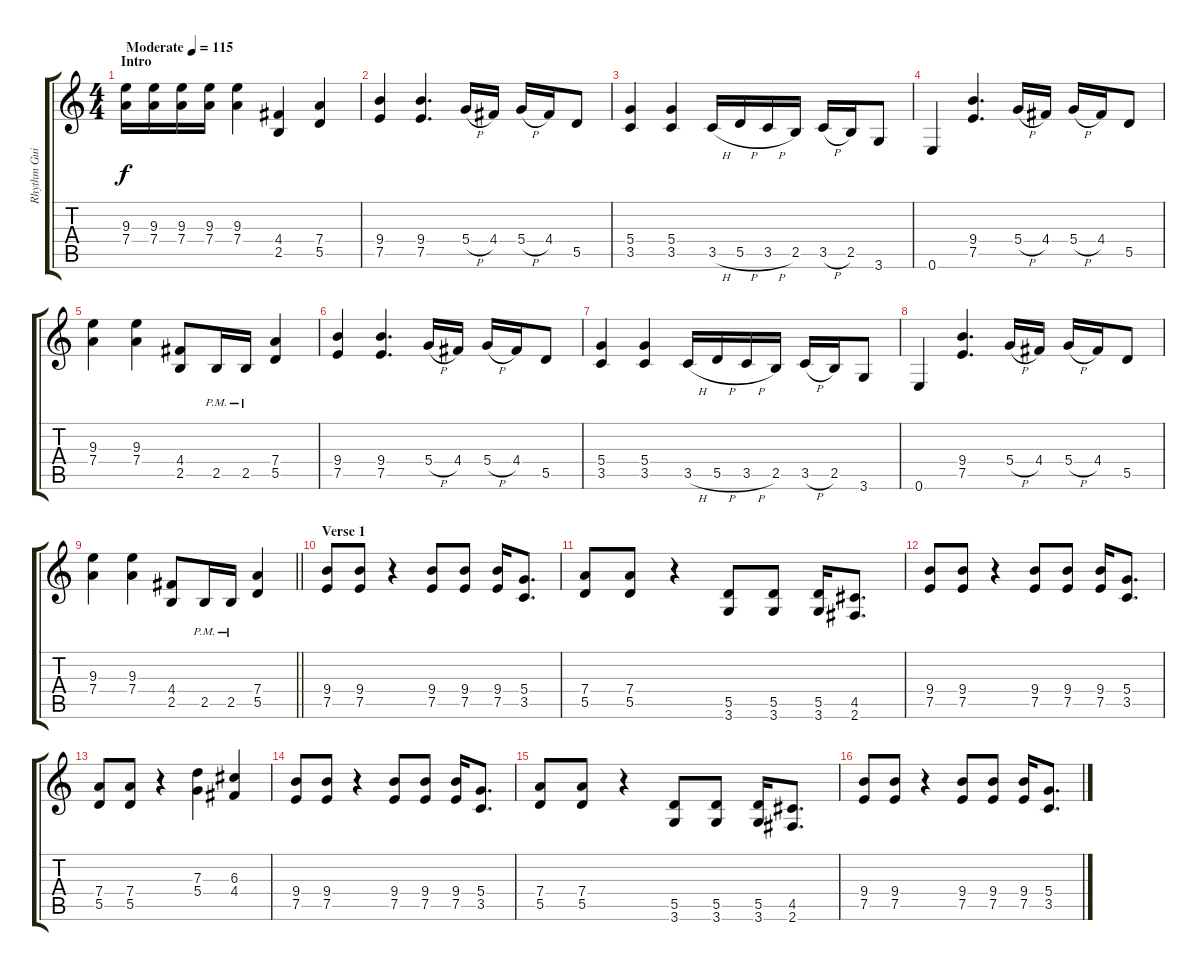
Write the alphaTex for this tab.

\track ("Rhythm Guitar" "Rhythm Gui") {instrument distortionguitar}
\staff {score tabs}
\tuning (E4 B3 G3 D3 A2 E2) {hide}
\ts (4 4)
\section ("" "Intro")
\tempo (115 "Moderate")
\clef g2
\ks c
(9.3 7.4).16{dy f instrument distortionguitar} (9.3 7.4).16 (9.3 7.4).16 (9.3 7.4).16 (9.3 7.4).4 (4.4 2.5).4 (7.4 5.5).4 |
(9.4 7.5).4 (9.4 7.5).4{d} 5.4{h}.16 4.4.16 5.4{h}.16 4.4.16 5.5.8 |
(5.4 3.5).4 (5.4 3.5).4 3.5{h}.16 5.5{h}.16 3.5{h}.16 2.5.16 3.5{h}.16 2.5.16 3.6.8 |
0.6.4 (9.4 7.5).4{d} 5.4{h}.16 4.4.16 5.4{h}.16 4.4.16 5.5.8 |
(9.3 7.4).4 (9.3 7.4).4 (4.4 2.5).8 2.5{pm}.16 2.5{pm}.16 (7.4 5.5).4 |
(9.4 7.5).4 (9.4 7.5).4{d} 5.4{h}.16 4.4.16 5.4{h}.16 4.4.16 5.5.8 |
(5.4 3.5).4 (5.4 3.5).4 3.5{h}.16 5.5{h}.16 3.5{h}.16 2.5.16 3.5{h}.16 2.5.16 3.6.8 |
0.6.4 (9.4 7.5).4{d} 5.4{h}.16 4.4.16 5.4{h}.16 4.4.16 5.5.8 |
\barLineRight lightlight
(9.3 7.4).4 (9.3 7.4).4 (4.4 2.5).8 2.5{pm}.16 2.5{pm}.16 (7.4 5.5).4 |
\section ("" "Verse 1")
(9.4 7.5).8 (9.4 7.5).8 r.4 (9.4 7.5).8 (9.4 7.5).8 (9.4 7.5).16 (5.4 3.5).8{d} |
(7.4 5.5).8 (7.4 5.5).8 r.4 (5.5 3.6).8 (5.5 3.6).8 (5.5 3.6).16 (4.5 2.6).8{d} |
(9.4 7.5).8 (9.4 7.5).8 r.4 (9.4 7.5).8 (9.4 7.5).8 (9.4 7.5).16 (5.4 3.5).8{d} |
(7.4 5.5).8 (7.4 5.5).8 r.4 (7.3 5.4).4 (6.3 4.4).4 |
(9.4 7.5).8 (9.4 7.5).8 r.4 (9.4 7.5).8 (9.4 7.5).8 (9.4 7.5).16 (5.4 3.5).8{d} |
(7.4 5.5).8 (7.4 5.5).8 r.4 (5.5 3.6).8 (5.5 3.6).8 (5.5 3.6).16 (4.5 2.6).8{d} |
(9.4 7.5).8 (9.4 7.5).8 r.4 (9.4 7.5).8 (9.4 7.5).8 (9.4 7.5).16 (5.4 3.5).8{d}
